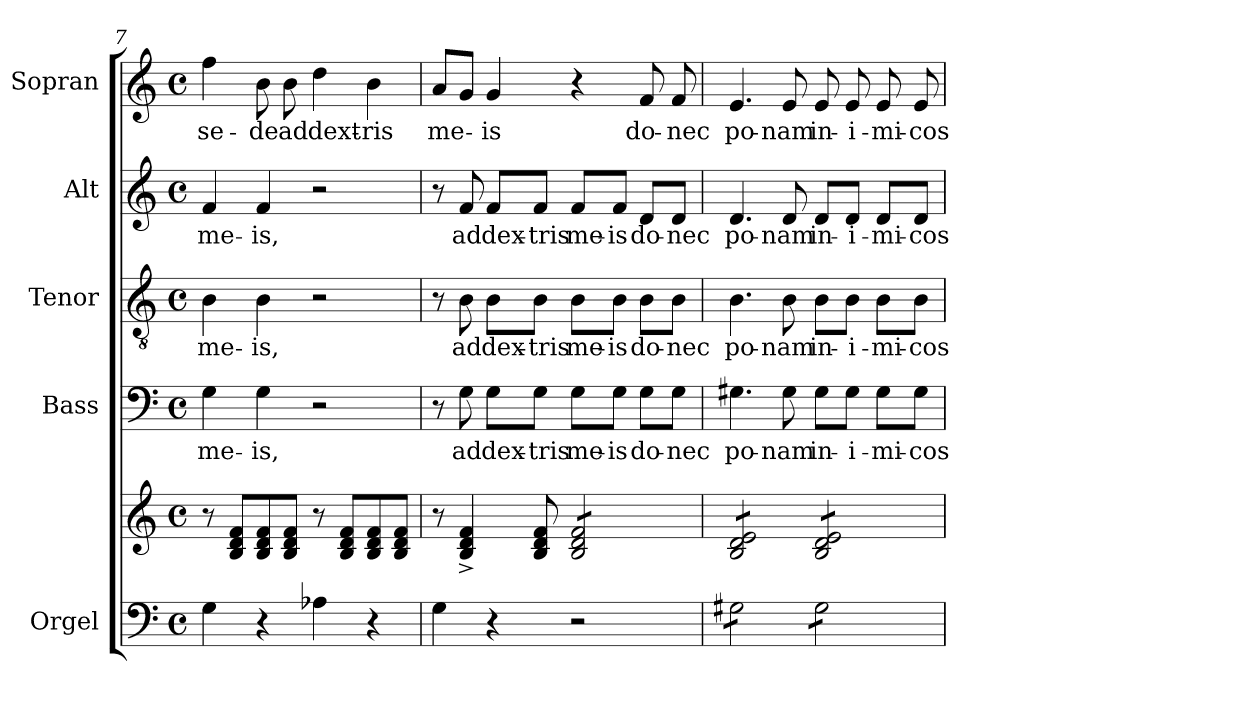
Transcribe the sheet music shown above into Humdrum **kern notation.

**kern	**kern	**kern	**text	**kern	**text	**kern	**text	**kern	**text
*part5	*part5	*part4	*part4	*part3	*part3	*part2	*part2	*part1	*part1
*staff6	*staff5	*staff4	*staff4	*staff3	*staff3	*staff2	*staff2	*staff1	*staff1
*I"Orgel	*	*I"Bass	*	*I"Tenor	*	*I"Alt	*	*I"Sopran	*
*I'Org.	*	*I'B.	*	*I'T.	*	*I'A.	*	*I'S.	*
*clefF4	*clefG2	*clefF4	*	*clefGv2	*	*clefG2	*	*clefG2	*
*k[]	*k[]	*k[]	*	*k[]	*	*k[]	*	*k[]	*
*C:	*C:	*C:	*	*C:	*	*C:	*	*C:	*
*M4/4	*M4/4	*M4/4	*	*M4/4	*	*M4/4	*	*M4/4	*
*met(c)	*met(c)	*met(c)	*	*met(c)	*	*met(c)	*	*met(c)	*
=7	=7	=7	=7	=7	=7	=7	=7	=7	=7
!	!	!	!LO:LY:b	!	!LO:LY:b	!	!LO:LY:b	!	!LO:LY:b
4G\	8r	4G\	me-	4B\	me-	4f/	me-	4ff\	se-
.	8B/ 8d/ 8f/L	.	.	.	.	.	.	.	.
!	!	!	!LO:LY:b	!	!LO:LY:b	!	!LO:LY:b	!	!LO:LY:b
4r	8B/ 8d/ 8f/	4G\	-is,	4B\	-is,	4f/	-is,	8b\	-de
!	!	!	!	!	!	!	!	!	!LO:LY:b
.	8B/ 8d/ 8f/J	.	.	.	.	.	.	8b\	ad
!	!	!	!	!	!	!	!	!	!LO:LY:b
4A-X\	8r	2r	.	2r	.	2r	.	4dd\	dext-
.	8B/ 8d/ 8f/L	.	.	.	.	.	.	.	.
!	!	!	!	!	!	!	!	!	!LO:LY:b
4r	8B/ 8d/ 8f/	.	.	.	.	.	.	4b\	-ris
.	8B/ 8d/ 8f/J	.	.	.	.	.	.	.	.
=8	=8	=8	=8	=8	=8	=8	=8	=8	=8
!	!	!	!	!	!	!	!	!	!LO:LY:b
4G\	8r	8r	.	8r	.	8r	.	8a/L	me-
!	!	!	!LO:LY:b	!	!LO:LY:b	!	!LO:LY:b	!	!
.	4B/^< 4d/^< 4f/^<	8G\	ad	8B\	ad	8f/	ad	8g/J	.
!	!	!	!LO:LY:b	!	!LO:LY:b	!	!LO:LY:b	!	!LO:LY:b
4r	.	8G\L	dex-	8B\L	dex-	8f/L	dex-	4g/	-is
!	!	!	!LO:LY:b	!	!LO:LY:b	!	!LO:LY:b	!	!
.	8B/ 8d/ 8f/	8G\J	-tris	8B\J	-tris	8f/J	-tris	.	.
!	!	!	!LO:LY:b	!	!LO:LY:b	!	!LO:LY:b	!	!
*	*tremolo	*	*	*	*	*	*	*	*
2r	8B/ 8d/ 8f/L	8G\L	me-	8B\L	me-	8f/L	me-	4r	.
!	!	!	!LO:LY:b	!	!LO:LY:b	!	!LO:LY:b	!	!
.	8B/ 8d/ 8f/	8G\J	-is	8B\J	-is	8f/J	-is	.	.
!	!	!	!LO:LY:b	!	!LO:LY:b	!	!LO:LY:b	!	!LO:LY:b
.	8B/ 8d/ 8f/	8G\L	do-	8B\L	do-	8d/L	do-	8f/	do-
!	!	!	!LO:LY:b	!	!LO:LY:b	!	!LO:LY:b	!	!LO:LY:b
.	8B/ 8d/ 8f/J	8G\J	-nec	8B\J	-nec	8d/J	-nec	8f/	-nec
!!LO:PB:g=z
=9	=9	=9	=9	=9	=9	=9	=9	=9	=9
!	!	!	!LO:LY:b	!	!LO:LY:b	!	!LO:LY:b	!	!LO:LY:b
*tremolo	*	*	*	*	*	*	*	*	*
8G#X\L	8B/ 8d/ 8e/L	4.G#X\	po-	4.B\	po-	4.d/	po-	4.e/	po-
8G#X\	8B/ 8d/ 8e/	.	.	.	.	.	.	.	.
8G#X\	8B/ 8d/ 8e/	.	.	.	.	.	.	.	.
!	!	!	!LO:LY:b	!	!LO:LY:b	!	!LO:LY:b	!	!LO:LY:b
8G#X\J	8B/ 8d/ 8e/J	8G#\	-nam	8B\	-nam	8d/	-nam	8e/	-nam
!	!	!	!LO:LY:b	!	!LO:LY:b	!	!LO:LY:b	!	!LO:LY:b
8G#\L	8B/ 8d/ 8e/L	8G#\L	in-	8B\L	in-	8d/L	in-	8e/	in-
!	!	!	!LO:LY:b	!	!LO:LY:b	!	!LO:LY:b	!	!LO:LY:b
8G#\	8B/ 8d/ 8e/	8G#\J	-i-	8B\J	-i-	8d/J	-i-	8e/	-i-
!	!	!	!LO:LY:b	!	!LO:LY:b	!	!LO:LY:b	!	!LO:LY:b
8G#\	8B/ 8d/ 8e/	8G#\L	-mi-	8B\L	-mi-	8d/L	-mi-	8e/	-mi-
!	!	!	!LO:LY:b	!	!LO:LY:b	!	!LO:LY:b	!	!LO:LY:b
8G#\J	8B/ 8d/ 8e/J	8G#\J	-cos	8B\J	-cos	8d/J	-cos	8e/	-cos
*	*Xtremolo	*	*	*	*	*	*	*	*
*Xtremolo	*	*	*	*	*	*	*	*	*
=	=	=	=	=	=	=	=	=	=
*-	*-	*-	*-	*-	*-	*-	*-	*-	*-
